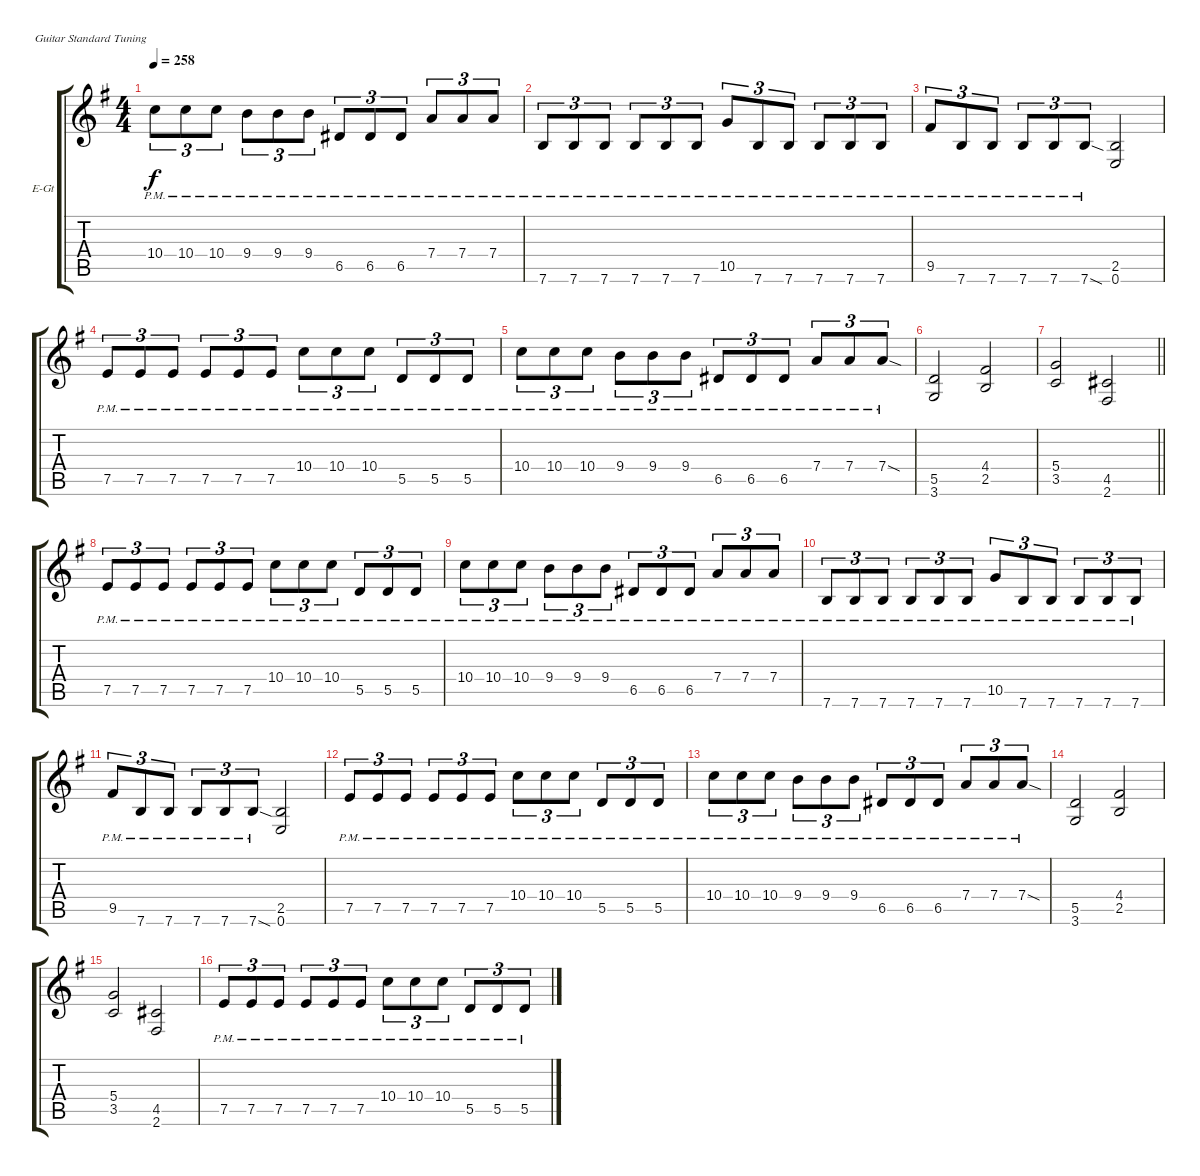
\bracketExtendMode groupsimilarinstruments
\firstSystemTrackNameOrientation horizontal
\otherSystemsTrackNameOrientation horizontal
\track ("Gtr. II - Jason Gobel (Distortion)" "E-Gt") {instrument distortionguitar}
\staff {score tabs}
\tuning (E4 B3 G3 D3 A2 E2)
\ts (4 4)
\tempo 258
\clef g2
\ks g
10.4{pm}.8{tu (3 2) dy f} 10.4{pm}.8{tu (3 2)} 10.4{pm}.8{tu (3 2)} 9.4{pm}.8{tu (3 2)} 9.4{pm}.8{tu (3 2)} 9.4{pm}.8{tu (3 2)} 6.5{pm}.8{tu (3 2)} 6.5{pm}.8{tu (3 2)} 6.5{pm}.8{tu (3 2)} 7.4{pm}.8{tu (3 2)} 7.4{pm}.8{tu (3 2)} 7.4{pm}.8{tu (3 2)} |
7.6{pm}.8{tu (3 2)} 7.6{pm}.8{tu (3 2)} 7.6{pm}.8{tu (3 2)} 7.6{pm}.8{tu (3 2)} 7.6{pm}.8{tu (3 2)} 7.6{pm}.8{tu (3 2)} 10.5{pm}.8{tu (3 2)} 7.6{pm}.8{tu (3 2)} 7.6{pm}.8{tu (3 2)} 7.6{pm}.8{tu (3 2)} 7.6{pm}.8{tu (3 2)} 7.6{pm}.8{tu (3 2)} |
9.5{pm}.8{tu (3 2)} 7.6{pm}.8{tu (3 2)} 7.6{pm}.8{tu (3 2)} 7.6{pm}.8{tu (3 2)} 7.6{pm}.8{tu (3 2)} 7.6{sod pm}.8{tu (3 2)} (2.5 0.6).2 |
7.5{pm}.8{tu (3 2)} 7.5{pm}.8{tu (3 2)} 7.5{pm}.8{tu (3 2)} 7.5{pm}.8{tu (3 2)} 7.5{pm}.8{tu (3 2)} 7.5{pm}.8{tu (3 2)} 10.4{pm}.8{tu (3 2)} 10.4{pm}.8{tu (3 2)} 10.4{pm}.8{tu (3 2)} 5.5{pm}.8{tu (3 2)} 5.5{pm}.8{tu (3 2)} 5.5{pm}.8{tu (3 2)} |
10.4{pm}.8{tu (3 2)} 10.4{pm}.8{tu (3 2)} 10.4{pm}.8{tu (3 2)} 9.4{pm}.8{tu (3 2)} 9.4{pm}.8{tu (3 2)} 9.4{pm}.8{tu (3 2)} 6.5{pm}.8{tu (3 2)} 6.5{pm}.8{tu (3 2)} 6.5{pm}.8{tu (3 2)} 7.4{pm}.8{tu (3 2)} 7.4{pm}.8{tu (3 2)} 7.4{sod pm}.8{tu (3 2)} |
(5.5 3.6).2 (4.4 2.5).2 |
\barLineRight lightlight
(5.4 3.5).2 (4.5 2.6).2 |
7.5{pm}.8{tu (3 2)} 7.5{pm}.8{tu (3 2)} 7.5{pm}.8{tu (3 2)} 7.5{pm}.8{tu (3 2)} 7.5{pm}.8{tu (3 2)} 7.5{pm}.8{tu (3 2)} 10.4{pm}.8{tu (3 2)} 10.4{pm}.8{tu (3 2)} 10.4{pm}.8{tu (3 2)} 5.5{pm}.8{tu (3 2)} 5.5{pm}.8{tu (3 2)} 5.5{pm}.8{tu (3 2)} |
10.4{pm}.8{tu (3 2)} 10.4{pm}.8{tu (3 2)} 10.4{pm}.8{tu (3 2)} 9.4{pm}.8{tu (3 2)} 9.4{pm}.8{tu (3 2)} 9.4{pm}.8{tu (3 2)} 6.5{pm}.8{tu (3 2)} 6.5{pm}.8{tu (3 2)} 6.5{pm}.8{tu (3 2)} 7.4{pm}.8{tu (3 2)} 7.4{pm}.8{tu (3 2)} 7.4{pm}.8{tu (3 2)} |
7.6{pm}.8{tu (3 2)} 7.6{pm}.8{tu (3 2)} 7.6{pm}.8{tu (3 2)} 7.6{pm}.8{tu (3 2)} 7.6{pm}.8{tu (3 2)} 7.6{pm}.8{tu (3 2)} 10.5{pm}.8{tu (3 2)} 7.6{pm}.8{tu (3 2)} 7.6{pm}.8{tu (3 2)} 7.6{pm}.8{tu (3 2)} 7.6{pm}.8{tu (3 2)} 7.6{pm}.8{tu (3 2)} |
9.5{pm}.8{tu (3 2)} 7.6{pm}.8{tu (3 2)} 7.6{pm}.8{tu (3 2)} 7.6{pm}.8{tu (3 2)} 7.6{pm}.8{tu (3 2)} 7.6{sod pm}.8{tu (3 2)} (2.5 0.6).2 |
7.5{pm}.8{tu (3 2)} 7.5{pm}.8{tu (3 2)} 7.5{pm}.8{tu (3 2)} 7.5{pm}.8{tu (3 2)} 7.5{pm}.8{tu (3 2)} 7.5{pm}.8{tu (3 2)} 10.4{pm}.8{tu (3 2)} 10.4{pm}.8{tu (3 2)} 10.4{pm}.8{tu (3 2)} 5.5{pm}.8{tu (3 2)} 5.5{pm}.8{tu (3 2)} 5.5{pm}.8{tu (3 2)} |
10.4{pm}.8{tu (3 2)} 10.4{pm}.8{tu (3 2)} 10.4{pm}.8{tu (3 2)} 9.4{pm}.8{tu (3 2)} 9.4{pm}.8{tu (3 2)} 9.4{pm}.8{tu (3 2)} 6.5{pm}.8{tu (3 2)} 6.5{pm}.8{tu (3 2)} 6.5{pm}.8{tu (3 2)} 7.4{pm}.8{tu (3 2)} 7.4{pm}.8{tu (3 2)} 7.4{sod pm}.8{tu (3 2)} |
(5.5 3.6).2 (4.4 2.5).2 |
(5.4 3.5).2 (4.5 2.6).2 |
7.5{pm}.8{tu (3 2)} 7.5{pm}.8{tu (3 2)} 7.5{pm}.8{tu (3 2)} 7.5{pm}.8{tu (3 2)} 7.5{pm}.8{tu (3 2)} 7.5{pm}.8{tu (3 2)} 10.4{pm}.8{tu (3 2)} 10.4{pm}.8{tu (3 2)} 10.4{pm}.8{tu (3 2)} 5.5{pm}.8{tu (3 2)} 5.5{pm}.8{tu (3 2)} 5.5{pm}.8{tu (3 2)}
